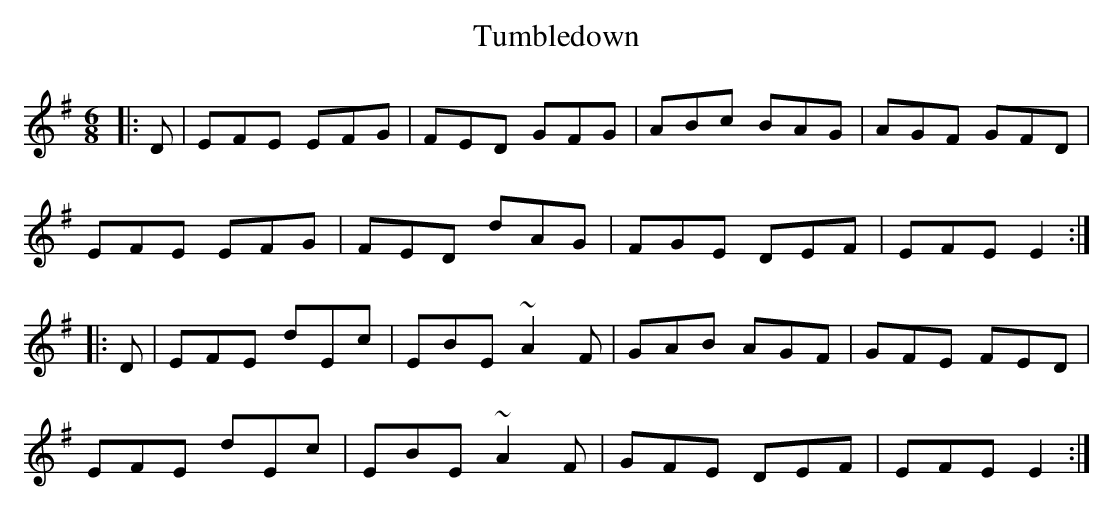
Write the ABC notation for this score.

X:1
T: Tumbledown
M: 6/8
L: 1/8
K: Emin
|:D|EFE EFG|FED GFG|ABc BAG|AGF GFD|
EFE EFG|FED dAG|FGE DEF|EFE E2:|
|:D|EFE dEc|EBE ~A2F|GAB AGF|GFE FED|
EFE dEc|EBE ~A2F|GFE DEF|EFE E2:|
